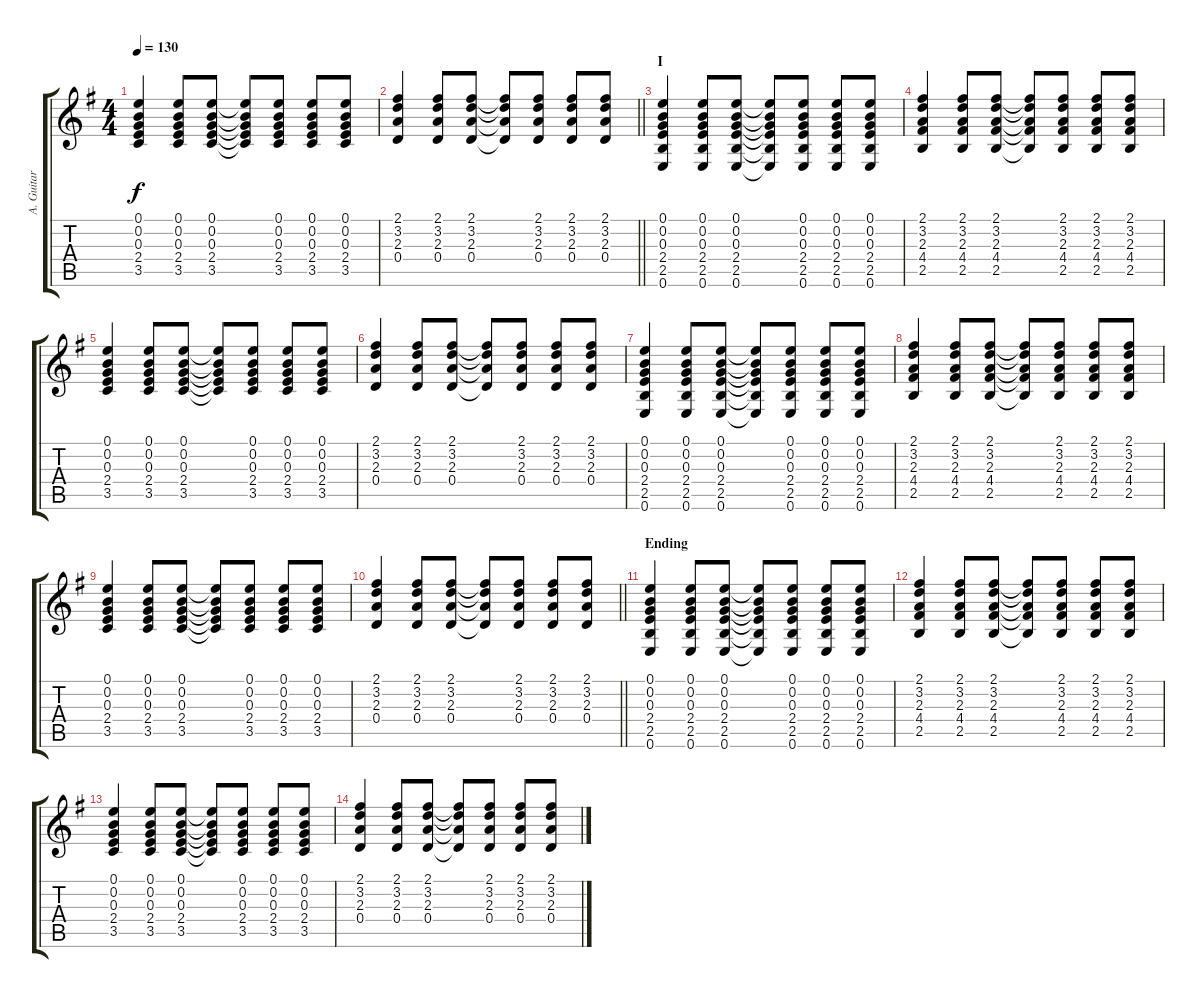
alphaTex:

\track ("A. Guitar" "A. Guitar") {instrument acousticguitarsteel}
\staff {score tabs}
\tuning (E4 B3 G3 D3 A2 E2) {hide}
\ts (4 4)
\tempo 130
\clef g2
\ks g
(0.1 0.2 0.3 2.4 3.5).4{dy f} (0.1 0.2 0.3 2.4 3.5).8 (0.1 0.2 0.3 2.4 3.5).8 (0.1{t} 0.2{t} 0.3{t} 2.4{t} 3.5{t}).8 (0.1 0.2 0.3 2.4 3.5).8 (0.1 0.2 0.3 2.4 3.5).8 (0.1 0.2 0.3 2.4 3.5).8 |
\barLineRight lightlight
(2.1 3.2 2.3 0.4).4 (2.1 3.2 2.3 0.4).8 (2.1 3.2 2.3 0.4).8 (2.1{t} 3.2{t} 2.3{t} 0.4{t}).8 (2.1 3.2 2.3 0.4).8 (2.1 3.2 2.3 0.4).8 (2.1 3.2 2.3 0.4).8 |
\section ("" "I")
(0.1 0.2 0.3 2.4 2.5 0.6).4 (0.1 0.2 0.3 2.4 2.5 0.6).8 (0.1 0.2 0.3 2.4 2.5 0.6).8 (0.1{t} 0.2{t} 0.3{t} 2.4{t} 2.5{t} 0.6{t}).8 (0.1 0.2 0.3 2.4 2.5 0.6).8 (0.1 0.2 0.3 2.4 2.5 0.6).8 (0.1 0.2 0.3 2.4 2.5 0.6).8 |
(2.1 3.2 2.3 4.4 2.5).4 (2.1 3.2 2.3 4.4 2.5).8 (2.1 3.2 2.3 4.4 2.5).8 (2.1{t} 3.2{t} 2.3{t} 4.4{t} 2.5{t}).8 (2.1 3.2 2.3 4.4 2.5).8 (2.1 3.2 2.3 4.4 2.5).8 (2.1 3.2 2.3 4.4 2.5).8 |
(0.1 0.2 0.3 2.4 3.5).4 (0.1 0.2 0.3 2.4 3.5).8 (0.1 0.2 0.3 2.4 3.5).8 (0.1{t} 0.2{t} 0.3{t} 2.4{t} 3.5{t}).8 (0.1 0.2 0.3 2.4 3.5).8 (0.1 0.2 0.3 2.4 3.5).8 (0.1 0.2 0.3 2.4 3.5).8 |
(2.1 3.2 2.3 0.4).4 (2.1 3.2 2.3 0.4).8 (2.1 3.2 2.3 0.4).8 (2.1{t} 3.2{t} 2.3{t} 0.4{t}).8 (2.1 3.2 2.3 0.4).8 (2.1 3.2 2.3 0.4).8 (2.1 3.2 2.3 0.4).8 |
(0.1 0.2 0.3 2.4 2.5 0.6).4 (0.1 0.2 0.3 2.4 2.5 0.6).8 (0.1 0.2 0.3 2.4 2.5 0.6).8 (0.1{t} 0.2{t} 0.3{t} 2.4{t} 2.5{t} 0.6{t}).8 (0.1 0.2 0.3 2.4 2.5 0.6).8 (0.1 0.2 0.3 2.4 2.5 0.6).8 (0.1 0.2 0.3 2.4 2.5 0.6).8 |
(2.1 3.2 2.3 4.4 2.5).4 (2.1 3.2 2.3 4.4 2.5).8 (2.1 3.2 2.3 4.4 2.5).8 (2.1{t} 3.2{t} 2.3{t} 4.4{t} 2.5{t}).8 (2.1 3.2 2.3 4.4 2.5).8 (2.1 3.2 2.3 4.4 2.5).8 (2.1 3.2 2.3 4.4 2.5).8 |
(0.1 0.2 0.3 2.4 3.5).4 (0.1 0.2 0.3 2.4 3.5).8 (0.1 0.2 0.3 2.4 3.5).8 (0.1{t} 0.2{t} 0.3{t} 2.4{t} 3.5{t}).8 (0.1 0.2 0.3 2.4 3.5).8 (0.1 0.2 0.3 2.4 3.5).8 (0.1 0.2 0.3 2.4 3.5).8 |
\barLineRight lightlight
(2.1 3.2 2.3 0.4).4 (2.1 3.2 2.3 0.4).8 (2.1 3.2 2.3 0.4).8 (2.1{t} 3.2{t} 2.3{t} 0.4{t}).8 (2.1 3.2 2.3 0.4).8 (2.1 3.2 2.3 0.4).8 (2.1 3.2 2.3 0.4).8 |
\section ("" "Ending")
(0.1 0.2 0.3 2.4 2.5 0.6).4 (0.1 0.2 0.3 2.4 2.5 0.6).8 (0.1 0.2 0.3 2.4 2.5 0.6).8 (0.1{t} 0.2{t} 0.3{t} 2.4{t} 2.5{t} 0.6{t}).8 (0.1 0.2 0.3 2.4 2.5 0.6).8 (0.1 0.2 0.3 2.4 2.5 0.6).8 (0.1 0.2 0.3 2.4 2.5 0.6).8 |
(2.1 3.2 2.3 4.4 2.5).4 (2.1 3.2 2.3 4.4 2.5).8 (2.1 3.2 2.3 4.4 2.5).8 (2.1{t} 3.2{t} 2.3{t} 4.4{t} 2.5{t}).8 (2.1 3.2 2.3 4.4 2.5).8 (2.1 3.2 2.3 4.4 2.5).8 (2.1 3.2 2.3 4.4 2.5).8 |
(0.1 0.2 0.3 2.4 3.5).4 (0.1 0.2 0.3 2.4 3.5).8 (0.1 0.2 0.3 2.4 3.5).8 (0.1{t} 0.2{t} 0.3{t} 2.4{t} 3.5{t}).8 (0.1 0.2 0.3 2.4 3.5).8 (0.1 0.2 0.3 2.4 3.5).8 (0.1 0.2 0.3 2.4 3.5).8 |
(2.1 3.2 2.3 0.4).4 (2.1 3.2 2.3 0.4).8 (2.1 3.2 2.3 0.4).8 (2.1{t} 3.2{t} 2.3{t} 0.4{t}).8 (2.1 3.2 2.3 0.4).8 (2.1 3.2 2.3 0.4).8 (2.1 3.2 2.3 0.4).8
